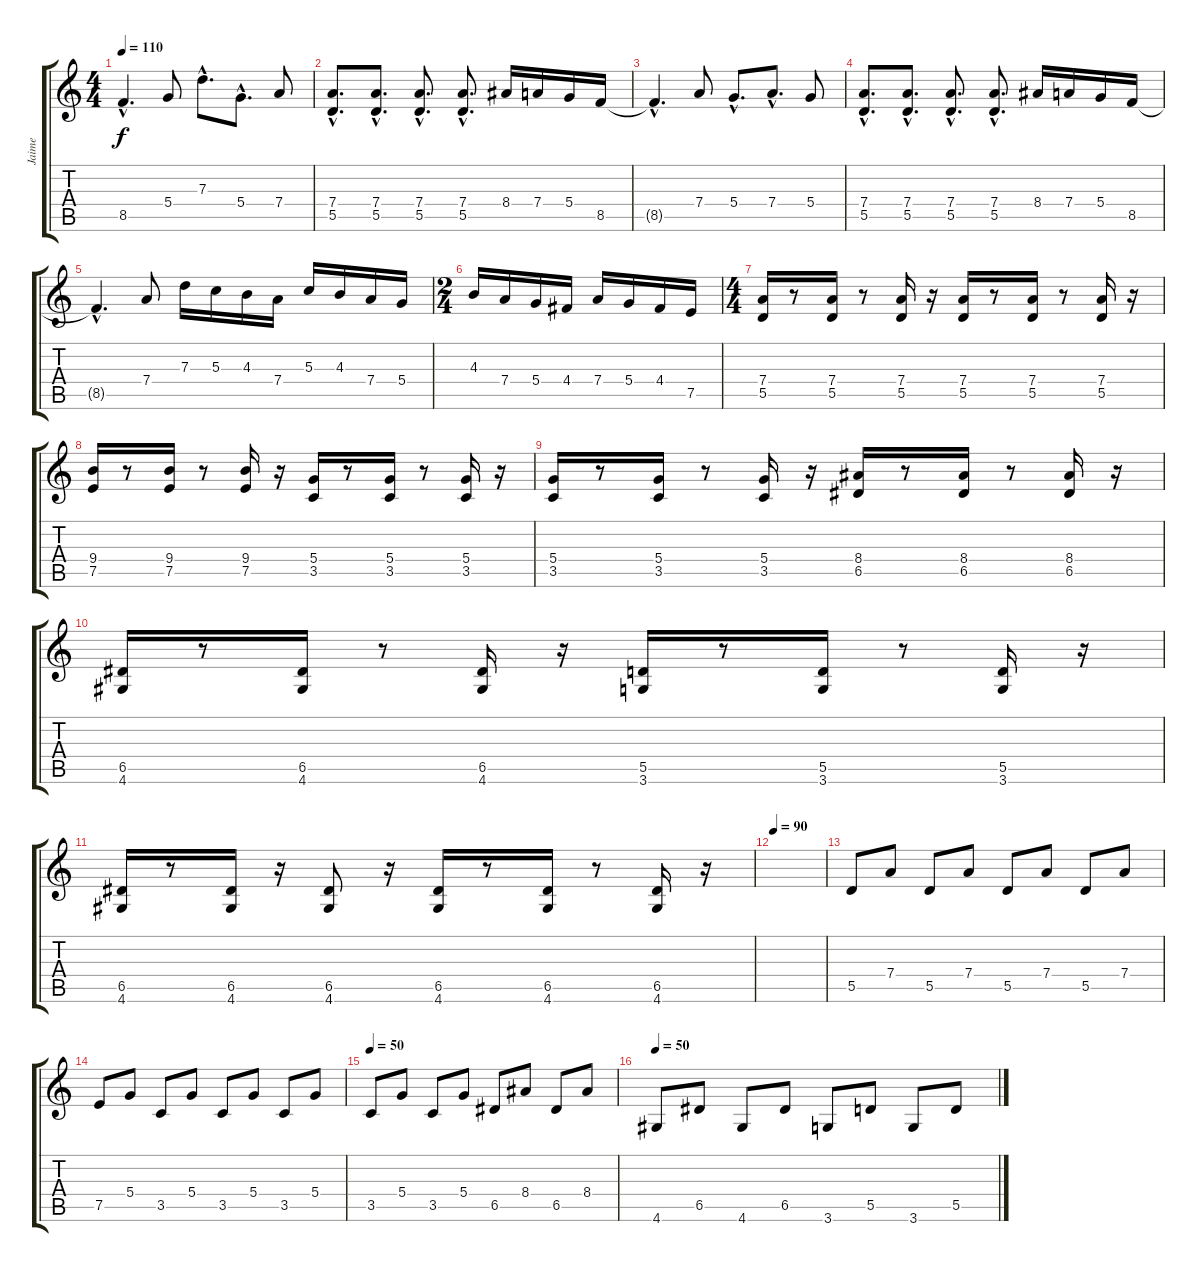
\track ("Jaime" "Jaime") {instrument distortionguitar}
\staff {score tabs}
\tuning (E4 B3 G3 D3 A2 E2) {hide}
\ts (4 4)
\tempo 110
\clef g2
\ks c
8.5{hac t}.4{d dy f} 5.4.8 7.3{hac}.8{d} 5.4{hac}.8{d} 7.4.8 |
(7.4{hac} 5.5{hac}).8{d} (7.4{hac} 5.5{hac}).8{d} (7.4{hac} 5.5{hac}).8{d} (7.4{hac} 5.5{hac}).8{d} 8.4.16 7.4.16 5.4.16 8.5.16 |
8.5{hac t}.4{d} 7.4.8 5.4{hac}.8{d} 7.4{hac}.8{d} 5.4.8 |
(7.4{hac} 5.5{hac}).8{d} (7.4{hac} 5.5{hac}).8{d} (7.4{hac} 5.5{hac}).8{d} (7.4{hac} 5.5{hac}).8{d} 8.4.16 7.4.16 5.4.16 8.5.16 |
8.5{hac t}.4{d} 7.4.8 7.3.16 5.3.16 4.3.16 7.4.16 5.3.16 4.3.16 7.4.16 5.4.16 |
\ts (2 4)
4.3.16 7.4.16 5.4.16 4.4.16 7.4.16 5.4.16 4.4.16 7.5.16 |
\ts (4 4)
(7.4 5.5).16 r.8 (7.4 5.5).16 r.8 (7.4 5.5).16 r.16 (7.4 5.5).16 r.8 (7.4 5.5).16 r.8 (7.4 5.5).16 r.16 |
(9.4 7.5).16 r.8 (9.4 7.5).16 r.8 (9.4 7.5).16 r.16 (5.4 3.5).16 r.8 (5.4 3.5).16 r.8 (5.4 3.5).16 r.16 |
(5.4 3.5).16 r.8 (5.4 3.5).16 r.8 (5.4 3.5).16 r.16 (8.4 6.5).16 r.8 (8.4 6.5).16 r.8 (8.4 6.5).16 r.16 |
(6.5 4.6).16 r.8 (6.5 4.6).16 r.8 (6.5 4.6).16 r.16 (5.5 3.6).16 r.8 (5.5 3.6).16 r.8 (5.5 3.6).16 r.16 |
(6.5 4.6).16 r.8 (6.5 4.6).16 r.16 (6.5 4.6).8 r.16 (6.5 4.6).16 r.8 (6.5 4.6).16 r.8 (6.5 4.6).16 r.16 |
\tempo 90
|
5.5.8{instrument electricguitarclean} 7.4.8 5.5.8 7.4.8 5.5.8 7.4.8 5.5.8 7.4.8 |
7.5.8 5.4.8 3.5.8 5.4.8 3.5.8 5.4.8 3.5.8 5.4.8 |
\tempo 50
3.5.8 5.4.8 3.5.8 5.4.8 6.5.8 8.4.8 6.5.8 8.4.8 |
\tempo 50
4.6.8 6.5.8 4.6.8 6.5.8 3.6.8 5.5.8 3.6.8 5.5.8
